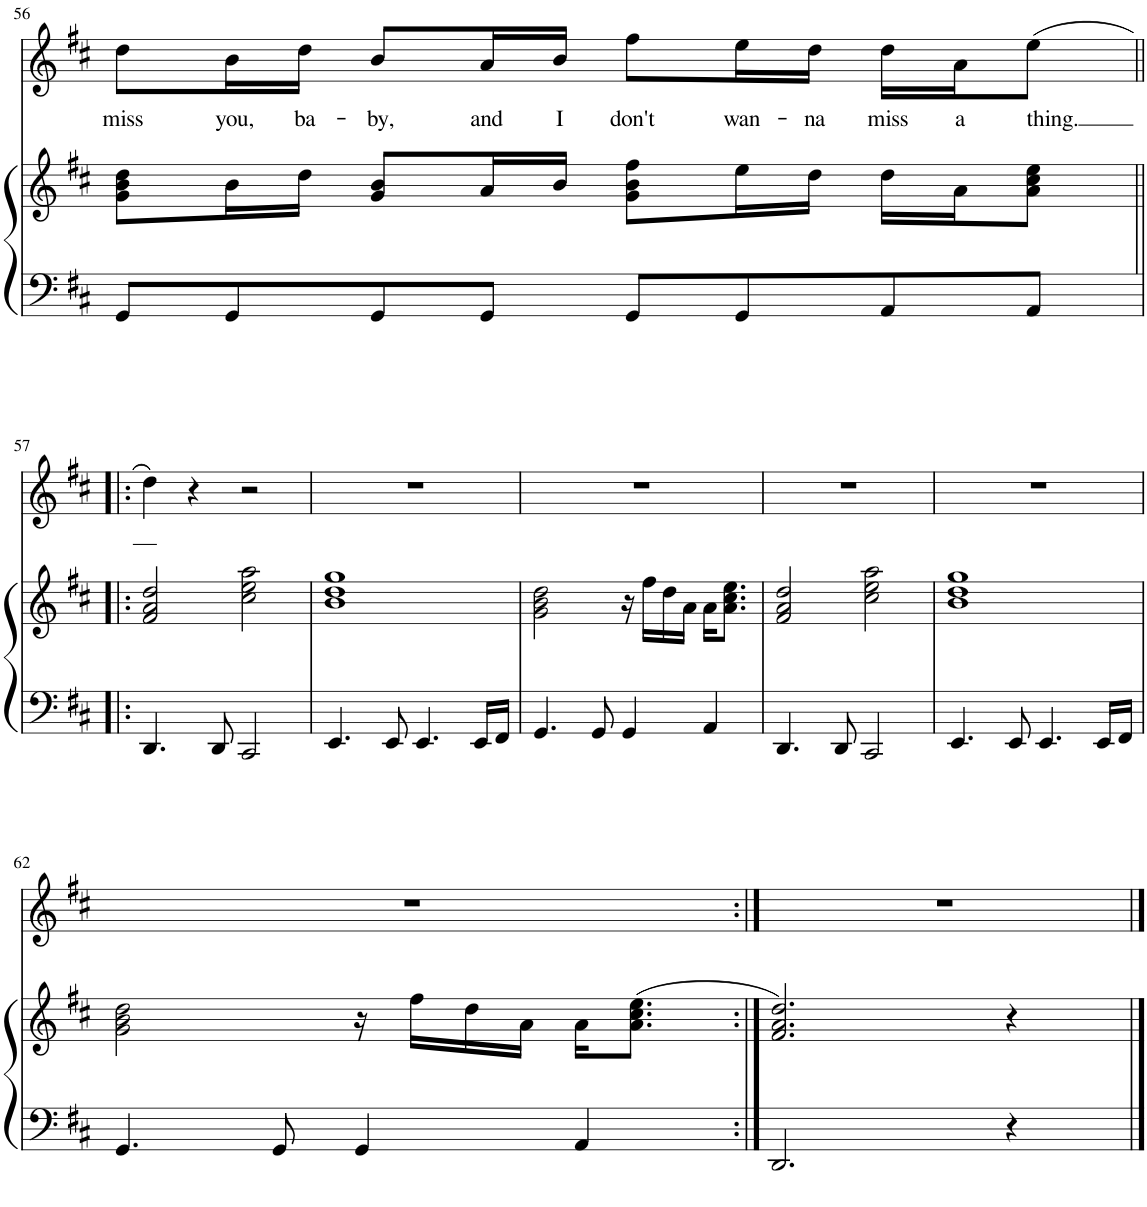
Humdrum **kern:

**kern	**kern	**kern	**text
*part2	*part2	*part1	*part1
*staff3	*staff2	*staff1	*staff1
*I"Piano	*	*I"Voice	*
*I'Pno	*	*	*
!!LO:PB:g=z
*clefF4	*clefG2	*clefG2	*
*k[f#c#]	*k[f#c#]	*k[f#c#]	*
*M4/4	*M4/4	*M4/4	*
=56	=56	=56	=56
!	!	!	!LO:LY:b
8GG/L	8g\ 8b\ 8dd\L	8dd\L	miss
!	!	!	!LO:LY:b
8GG/	16b\L	16b\L	you,
!	!	!	!LO:LY:b
.	16dd\JJ	16dd\JJ	ba-
!	!	!	!LO:LY:b
8GG/	8g/ 8b/L	8b/L	-by,
!	!	!	!LO:LY:b
8GG/J	16a/L	16a/L	and
!	!	!	!LO:LY:b
.	16b/JJ	16b/JJ	I
!	!	!	!LO:LY:b
8GG/L	8g\ 8b\ 8ff#\L	8ff#\L	don't
!	!	!	!LO:LY:b
8GG/	16ee\L	16ee\L	wan-
!	!	!	!LO:LY:b
.	16dd\JJ	16dd\JJ	-na
!	!	!	!LO:LY:b
8AA/	16dd\LL	16dd\LL	miss
!	!	!	!LO:LY:b
.	16a\J	16a\J	a
!	!	!	!LO:LY:b
8AA/J	8a\ 8cc#\ 8ee\J	(8ee\J	thing.
!!LO:LB:g=z
=57!|:	=57!|:	=57!|:	=57!|:
4.DD/	2f#/ 2a/ 2dd/	4dd\)	.
.	.	4r	.
8DD/	.	.	.
2CC#/	2cc#\ 2ee\ 2aa\	2r	.
=58	=58	=58	=58
4.EE/	1b 1dd 1gg	1r	.
8EE/	.	.	.
4.EE/	.	.	.
16EE/LL	.	.	.
16FF#/JJ	.	.	.
=59	=59	=59	=59
4.GG/	2g\ 2b\ 2dd\	1r	.
8GG/	.	.	.
4GG/	16r	.	.
.	16ff#\LL	.	.
.	16dd\	.	.
.	16a\JJ	.	.
4AA/	16a\KL	.	.
.	8.a\ 8.cc#\ 8.ee\J	.	.
=60	=60	=60	=60
4.DD/	2f#/ 2a/ 2dd/	1r	.
8DD/	.	.	.
2CC#/	2cc#\ 2ee\ 2aa\	.	.
=61	=61	=61	=61
4.EE/	1b 1dd 1gg	1r	.
8EE/	.	.	.
4.EE/	.	.	.
16EE/LL	.	.	.
16FF#/JJ	.	.	.
!!LO:LB:g=z
=62	=62	=62	=62
4.GG/	2g\ 2b\ 2dd\	1r	.
8GG/	.	.	.
4GG/	16r	.	.
.	16ff#\LL	.	.
.	16dd\	.	.
.	16a\JJ	.	.
4AA/	16a\KL	.	.
.	(8.a\ 8.cc#\ 8.ee\J	.	.
=63:|!	=63:|!	=63:|!	=63:|!
2.DD/	2.f#/ 2.a/ 2.dd/)	1r	.
4r	4r	.	.
==	==	==	==
*-	*-	*-	*-
